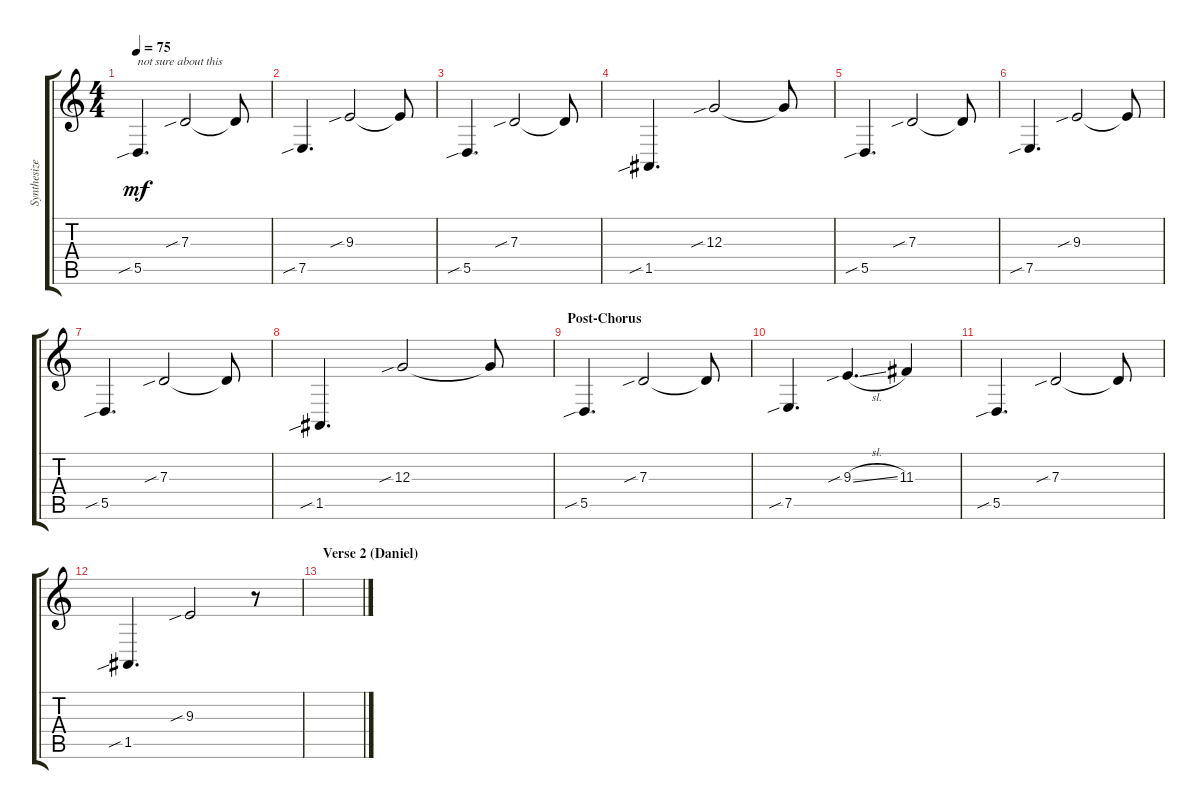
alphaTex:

\track ("Synthesizer" "Synthesize") {instrument lead7fifths}
\staff {score tabs}
\tuning (E4 B3 G3 D3 A2 E2) {hide}
\ts (4 4)
\tempo 75
\clef g2
\ks c
5.5{sib}.4{d txt "not sure about this" dy mf} 7.3{sib}.2 7.3{t}.8 |
7.5{sib}.4{d} 9.3{sib}.2 9.3{t}.8 |
5.5{sib}.4{d} 7.3{sib}.2 7.3{t}.8 |
1.5{sib}.4{d} 12.3{sib}.2 12.3{t}.8 |
5.5{sib}.4{d} 7.3{sib}.2 7.3{t}.8 |
7.5{sib}.4{d} 9.3{sib}.2 9.3{t}.8 |
5.5{sib}.4{d} 7.3{sib}.2 7.3{t}.8 |
1.5{sib}.4{d} 12.3{sib}.2 12.3{t}.8 |
\section ("" "Post-Chorus")
5.5{sib}.4{d} 7.3{sib}.2 7.3{t}.8 |
7.5{sib}.4{d} 9.3{sib sl}.4{d} 11.3.4 |
5.5{sib}.4{d} 7.3{sib}.2 7.3{t}.8 |
1.5{sib}.4{d} 9.3{sib}.2 r.8 |
\section ("" "Verse 2 (Daniel)")
